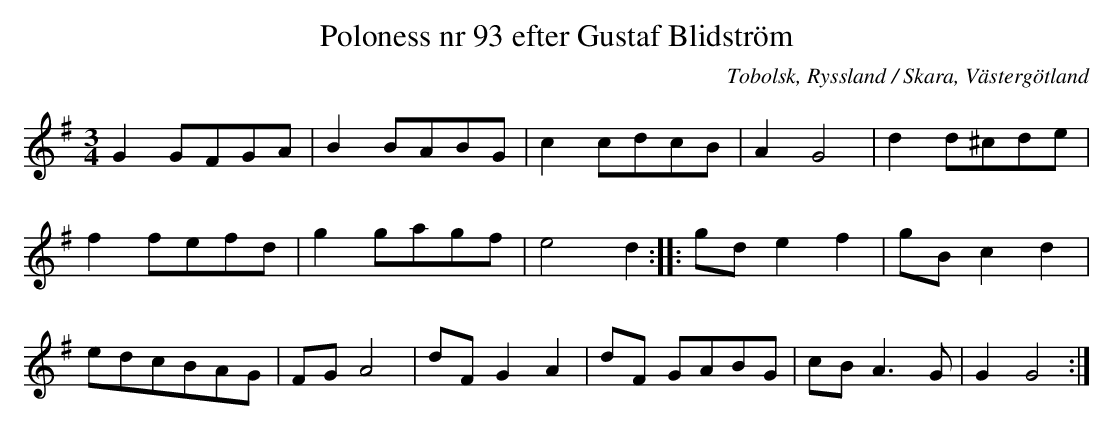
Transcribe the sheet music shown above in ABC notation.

X:1
T:Poloness nr 93 efter Gustaf Blidström
O:Tobolsk, Ryssland / Skara, Västergötland
M:3/4
L:1/8
K:G
G2 GFGA | B2 BABG | c2 cdcB | A2 G4 | d2 d^cde |
f2 fefd | g2 gagf | e4 d2 :: gd e2 f2 | gB c2 d2 |
edcBAG | FG A4 | dF G2 A2 | dF GABG | cB A2>G2 | G2 G4 :|
